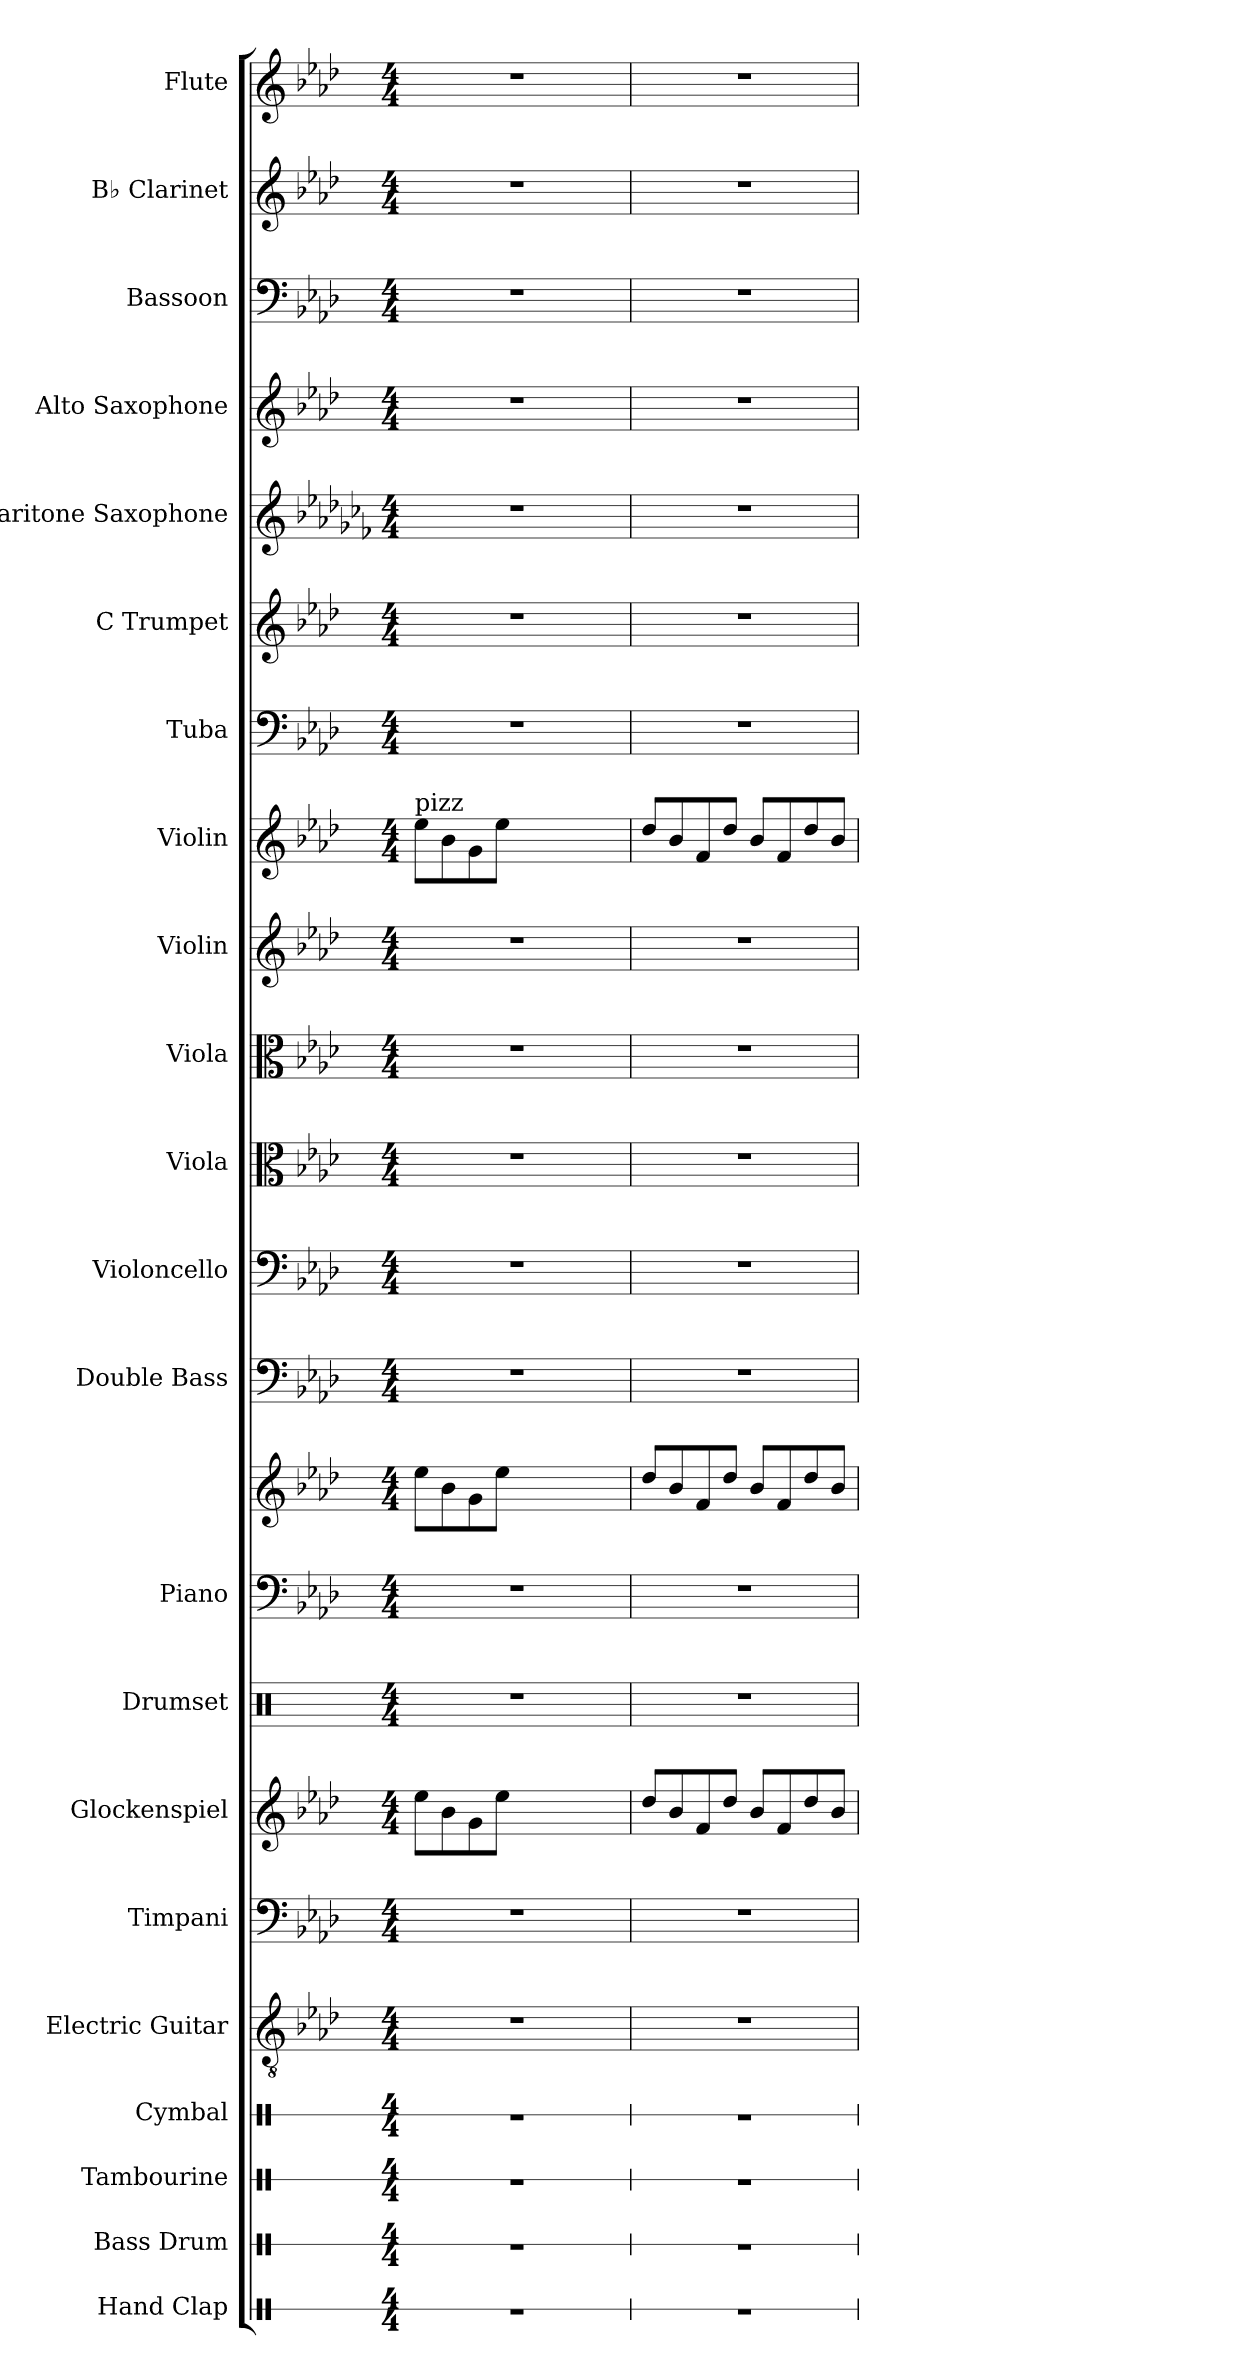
**kern	**kern	**kern	**kern	**kern	**kern	**kern	**kern	**kern	**kern	**kern	**kern	**kern	**kern	**kern	**kern	**kern	**kern	**kern	**kern	**kern	**kern	**kern
*part22	*part21	*part20	*part19	*part18	*part17	*part16	*part15	*part14	*part14	*part13	*part12	*part11	*part10	*part9	*part8	*part7	*part6	*part5	*part4	*part3	*part2	*part1
*staff23	*staff22	*staff21	*staff20	*staff19	*staff18	*staff17	*staff16	*staff15	*staff14	*staff13	*staff12	*staff11	*staff10	*staff9	*staff8	*staff7	*staff6	*staff5	*staff4	*staff3	*staff2	*staff1
*I"Hand Clap	*I"Bass Drum	*I"Tambourine	*I"Cymbal	*I"Electric Guitar	*I"Timpani	*I"Glockenspiel	*I"Drumset	*I"Piano	*	*I"Double Bass	*I"Violoncello	*I"Viola	*I"Viola	*I"Violin	*I"Violin	*I"Tuba	*I"C Trumpet	*I"Baritone Saxophone	*I"Alto Saxophone	*I"Bassoon	*I"B♭ Clarinet	*I"Flute
*I'Hd. Clp.	*I'B. Dr.	*I'Tamb.	*I'Cym.	*I'El. Guit.	*I'Timp.	*I'Glk.	*I'Drs.	*I'Pno.	*	*I'Db.	*I'Vc.	*I'Vla.	*I'Vla.	*I'Vln.	*I'Vln.	*I'Tba.	*I'C Tpt.	*I'Bar. Sax.	*I'A. Sax.	*I'Bsn.	*I'B♭ Cl.	*I'Fl.
*stria1	*stria1	*stria1	*stria1	*	*	*	*	*	*	*	*	*	*	*	*	*	*	*	*	*	*	*
*clefX	*clefX	*clefX	*clefX	*clefGv2	*clefF4	*clefG2	*clefX	*clefF4	*clefG2	*clefF4	*clefF4	*clefC3	*clefC3	*clefG2	*clefG2	*clefF4	*clefG2	*clefG2	*clefG2	*clefF4	*clefG2	*clefG2
*	*	*	*	*	*	*ITrd-14c-24	*	*	*	*ITrd7c12	*	*	*	*	*	*	*	*ITrd12c21	*ITrd5c9	*	*ITrd1c2	*
*k[]	*k[]	*k[]	*k[]	*k[b-e-a-d-]	*k[b-e-a-d-]	*k[b-e-a-d-]	*k[]	*k[b-e-a-d-]	*k[b-e-a-d-]	*k[b-e-a-d-]	*k[b-e-a-d-]	*k[b-e-a-d-]	*k[b-e-a-d-]	*k[b-e-a-d-]	*k[b-e-a-d-]	*k[b-e-a-d-]	*k[b-e-a-d-]	*k[b-e-a-d-g-c-f-]	*k[b-e-a-d-g-c-f-]	*k[b-e-a-d-]	*k[b-e-a-d-g-c-]	*k[b-e-a-d-]
*M4/4	*M4/4	*M4/4	*M4/4	*M4/4	*M4/4	*M4/4	*M4/4	*M4/4	*M4/4	*M4/4	*M4/4	*M4/4	*M4/4	*M4/4	*M4/4	*M4/4	*M4/4	*M4/4	*M4/4	*M4/4	*M4/4	*M4/4
*MM130	*MM130	*MM130	*MM130	*MM130	*MM130	*MM130	*MM130	*MM130	*MM130	*MM130	*MM130	*MM130	*MM130	*MM130	*MM130	*MM130	*MM130	*MM130	*MM130	*MM130	*MM130	*MM130
=1	=1	=1	=1	=1	=1	=1	=1	=1	=1	=1	=1	=1	=1	=1	=1	=1	=1	=1	=1	=1	=1	=1
!	!	!	!	!	!	!	!	!	!	!	!	!	!	!	!LO:TX:a:t=pizz	!	!	!	!	!	!	!
1r	1r	1r	1r	1r	1r	8eeee-\L	1r	1r	8ee-\L	1r	1r	1r	1r	1r	8ee-\L	1r	1r	1r	1r	1r	1r	1r
.	.	.	.	.	.	8bbb-\	.	.	8b-\	.	.	.	.	.	8b-\	.	.	.	.	.	.	.
.	.	.	.	.	.	8ggg\	.	.	8g\	.	.	.	.	.	8g\	.	.	.	.	.	.	.
.	.	.	.	.	.	8eeee-\J	.	.	8ee-\J	.	.	.	.	.	8ee-\J	.	.	.	.	.	.	.
.	.	.	.	.	.	8bbb-\Lyy	.	.	8b-\Lyy	.	.	.	.	.	8b-\Lyy	.	.	.	.	.	.	.
.	.	.	.	.	.	8ggg\	.	.	8g\	.	.	.	.	.	8g\	.	.	.	.	.	.	.
.	.	.	.	.	.	8eeee-\	.	.	8ee-\	.	.	.	.	.	8ee-\	.	.	.	.	.	.	.
.	.	.	.	.	.	8bbb-\J	.	.	8b-\J	.	.	.	.	.	8b-\J	.	.	.	.	.	.	.
=2	=2	=2	=2	=2	=2	=2	=2	=2	=2	=2	=2	=2	=2	=2	=2	=2	=2	=2	=2	=2	=2	=2
1r	1r	1r	1r	1r	1r	8dddd-/L	1r	1r	8dd-/L	1r	1r	1r	1r	1r	8dd-/L	1r	1r	1r	1r	1r	1r	1r
.	.	.	.	.	.	8bbb-/	.	.	8b-/	.	.	.	.	.	8b-/	.	.	.	.	.	.	.
.	.	.	.	.	.	8fff/	.	.	8f/	.	.	.	.	.	8f/	.	.	.	.	.	.	.
.	.	.	.	.	.	8dddd-/J	.	.	8dd-/J	.	.	.	.	.	8dd-/J	.	.	.	.	.	.	.
.	.	.	.	.	.	8bbb-/L	.	.	8b-/L	.	.	.	.	.	8b-/L	.	.	.	.	.	.	.
.	.	.	.	.	.	8fff/	.	.	8f/	.	.	.	.	.	8f/	.	.	.	.	.	.	.
.	.	.	.	.	.	8dddd-/	.	.	8dd-/	.	.	.	.	.	8dd-/	.	.	.	.	.	.	.
.	.	.	.	.	.	8bbb-/J	.	.	8b-/J	.	.	.	.	.	8b-/J	.	.	.	.	.	.	.
=	=	=	=	=	=	=	=	=	=	=	=	=	=	=	=	=	=	=	=	=	=	=
*-	*-	*-	*-	*-	*-	*-	*-	*-	*-	*-	*-	*-	*-	*-	*-	*-	*-	*-	*-	*-	*-	*-
